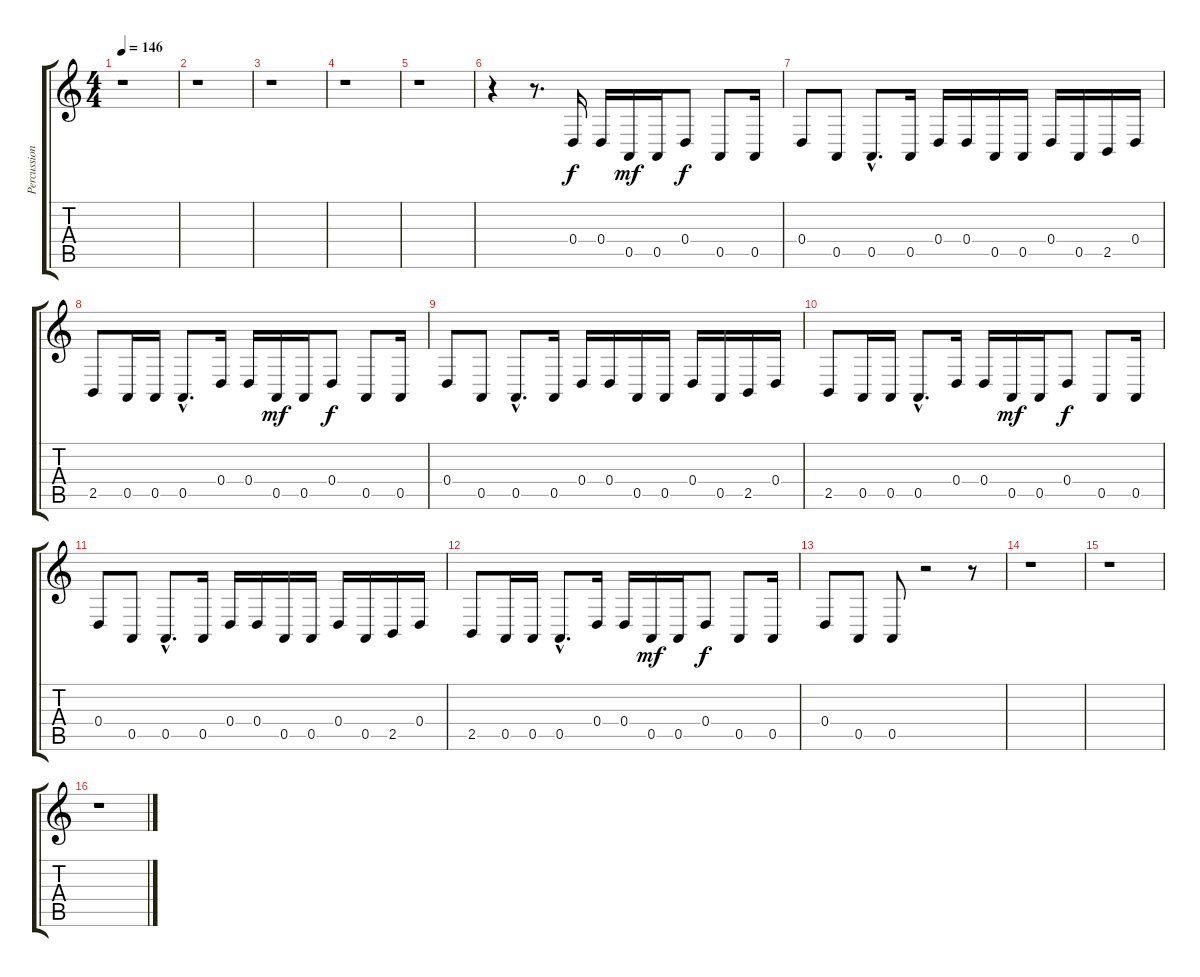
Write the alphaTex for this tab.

\track ("Percussion 2" "Percussion") {instrument melodictom}
\staff {score tabs}
\tuning (E4 B3 G3 D3 A2 E2) {hide}
\ts (4 4)
\tempo 146
\clef g2
\ks c
r.1{dy mp} |
r.1 |
r.1 |
r.1 |
r.1 |
r.4 r.8{d} 0.4.16{dy f volume 13} 0.4.16 0.5.16{dy mf} 0.5.16 0.4.8{dy f} 0.5.8 0.5.16 |
0.4.8 0.5.8 0.5{hac}.8{d} 0.5.16 0.4.16 0.4.16 0.5.16 0.5.16 0.4.16 0.5.16 2.5.16 0.4.16 |
2.5.8 0.5.16 0.5.16 0.5{hac}.8{d} 0.4.16 0.4.16 0.5.16{dy mf} 0.5.16 0.4.8{dy f} 0.5.8 0.5.16 |
0.4.8 0.5.8 0.5{hac}.8{d} 0.5.16 0.4.16 0.4.16 0.5.16 0.5.16 0.4.16 0.5.16 2.5.16 0.4.16 |
2.5.8 0.5.16 0.5.16 0.5{hac}.8{d} 0.4.16 0.4.16 0.5.16{dy mf} 0.5.16 0.4.8{dy f} 0.5.8 0.5.16 |
0.4.8 0.5.8 0.5{hac}.8{d} 0.5.16 0.4.16 0.4.16 0.5.16 0.5.16 0.4.16 0.5.16 2.5.16 0.4.16 |
2.5.8 0.5.16 0.5.16 0.5{hac}.8{d} 0.4.16 0.4.16 0.5.16{dy mf} 0.5.16 0.4.8{dy f} 0.5.8 0.5.16 |
0.4.8 0.5.8 0.5.8 r.2 r.8 |
r.1 |
r.1 |
r.1
